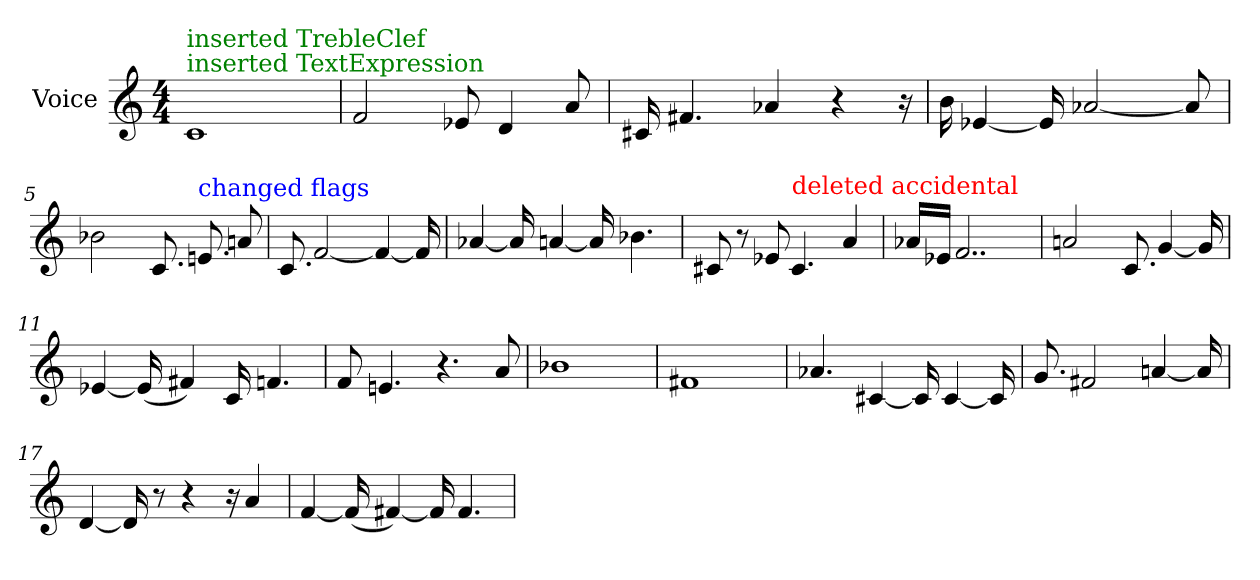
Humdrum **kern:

**kern
*part1
*staff1
*I"Voice
*I'Voice
*clefG2
*M4/4
=1
!LO:TX:color=#008000:t=inserted TextExpression
!LO:TX:color=#008000:t=inserted TrebleClef
1c
=2
2f/
8e-X/
4d/
8a/
=3
16c#X/
4.f#X/
4a-X/
4r
16ra
=4
16b\
[<4e-X/
16e-/]
[<2a-X/
8a-/]
=5
2b-X\
8.c/
!LO:TX:color=#0000FF:t=changed flags
8.eni/
8an/
=6
8.c/
[<2f/
4f/_
16f/]
=7
[<4a-X/
16a-/]
[<4an/
16a/]
4.b-X\
!!LO:LB:g=z
=8
8c#X/
8r
8e-X/
!LO:TX:color=#FF0000:t=deleted accidental
4.c#j/
4a/
=9
16a-X/LL
16e-X/JJ
2..f/
=10
2an/
8.c/
[<4g/
16g/]
=11
[<4e-X/
(<16e-/]
4f#X/)
16c/
4.fn/
=12
8f/
4.en/
4.r
8a/
=13
1b-X
=14
1f#X
!!LO:LB:g=z
=15
4.a-X/
[<4c#X/
16c#/]
[<4c#/
16c#/]
=16
8.g/
2f#X/
[<4an/
16a/]
=17
[<4d/
16d/]
8r
4r
16ra
4a/
=18
[<4f/
(>16f/]
[<4f#X/)
16f#/]
4.f#/
=
*-
